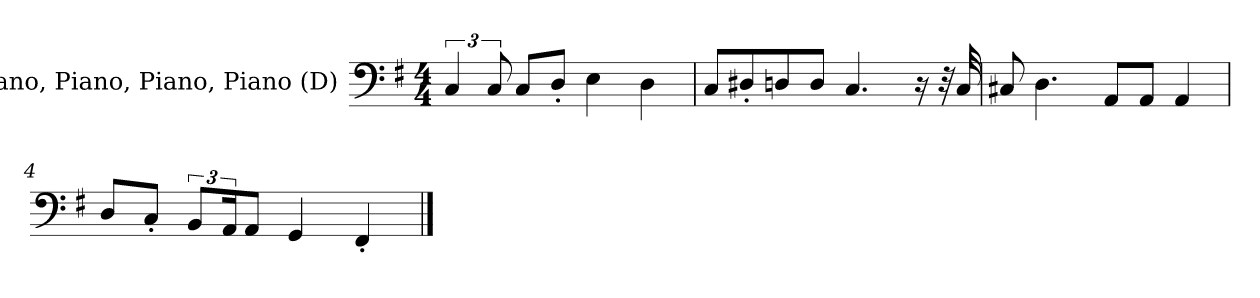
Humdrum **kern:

**kern
*part1
*staff1
*I"Piano, Piano, Piano, Piano (D)
*I'Pno.
*clefF4
*k[f#]
*M4/4
*MM90
=1
6C/
12C/
8C/L
8D'/J
4E\
4D\
=2
8C/L
8D#X'/
8Dn/
8D/J
4.C/
16r
32r
32C/
=3
8C#X/
4.D\
8AA/L
8AA/J
4AA/
=4
8D/L
8C'/J
12BB/L
24AA/K
8AA/J
4GG/
4FF#'/
==
*-
